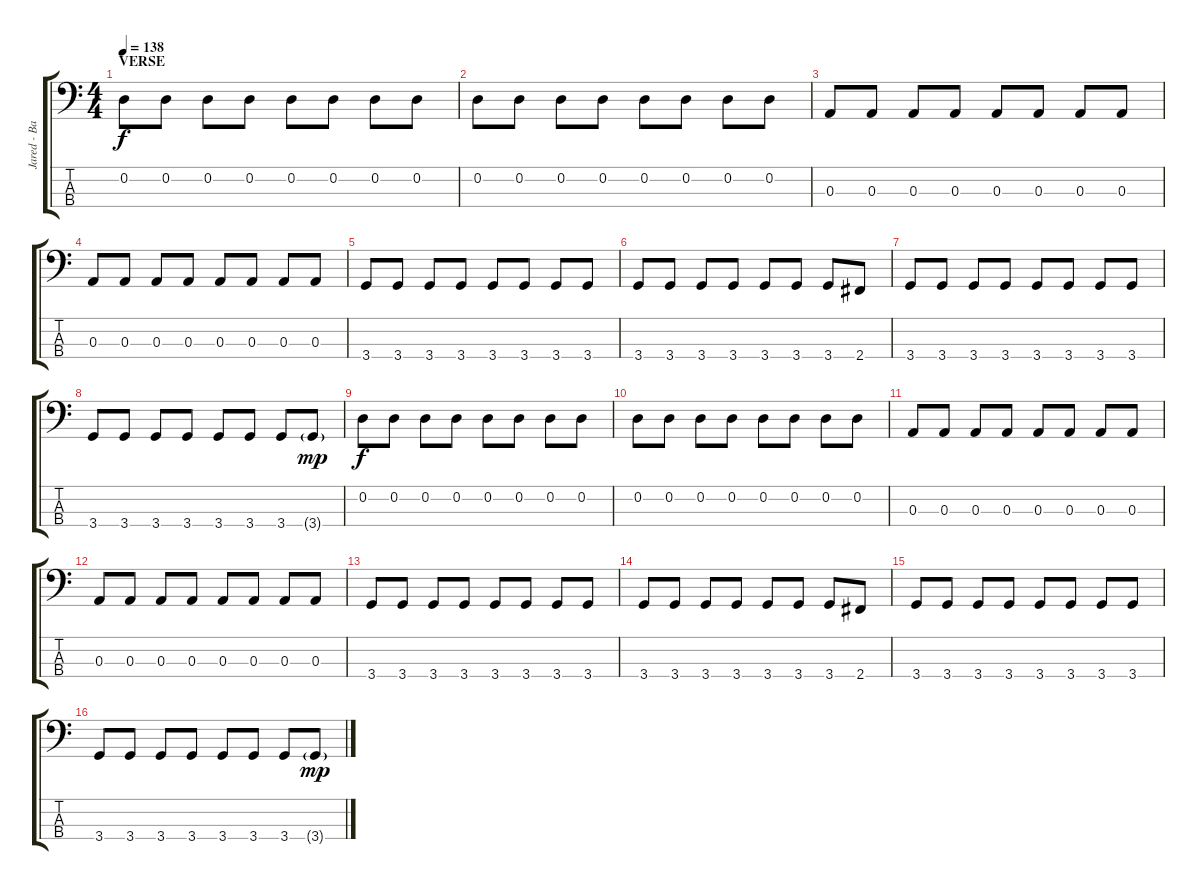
\track ("Jared - Bass" "Jared - Ba") {instrument electricbassfinger}
\staff {score tabs}
\tuning (G2 D2 A1 E1) {hide}
\ts (4 4)
\section ("" "VERSE")
\tempo 138
\clef f4
\ks c
0.2.8{dy f} 0.2.8 0.2.8 0.2.8 0.2.8 0.2.8 0.2.8 0.2.8 |
0.2.8 0.2.8 0.2.8 0.2.8 0.2.8 0.2.8 0.2.8 0.2.8 |
0.3.8 0.3.8 0.3.8 0.3.8 0.3.8 0.3.8 0.3.8 0.3.8 |
0.3.8 0.3.8 0.3.8 0.3.8 0.3.8 0.3.8 0.3.8 0.3.8 |
3.4.8 3.4.8 3.4.8 3.4.8 3.4.8 3.4.8 3.4.8 3.4.8 |
3.4.8 3.4.8 3.4.8 3.4.8 3.4.8 3.4.8 3.4.8 2.4.8 |
3.4.8 3.4.8 3.4.8 3.4.8 3.4.8 3.4.8 3.4.8 3.4.8 |
3.4.8 3.4.8 3.4.8 3.4.8 3.4.8 3.4.8 3.4.8 3.4{g}.8{dy mp} |
0.2.8{dy f} 0.2.8 0.2.8 0.2.8 0.2.8 0.2.8 0.2.8 0.2.8 |
0.2.8 0.2.8 0.2.8 0.2.8 0.2.8 0.2.8 0.2.8 0.2.8 |
0.3.8 0.3.8 0.3.8 0.3.8 0.3.8 0.3.8 0.3.8 0.3.8 |
0.3.8 0.3.8 0.3.8 0.3.8 0.3.8 0.3.8 0.3.8 0.3.8 |
3.4.8 3.4.8 3.4.8 3.4.8 3.4.8 3.4.8 3.4.8 3.4.8 |
3.4.8 3.4.8 3.4.8 3.4.8 3.4.8 3.4.8 3.4.8 2.4.8 |
3.4.8 3.4.8 3.4.8 3.4.8 3.4.8 3.4.8 3.4.8 3.4.8 |
3.4.8 3.4.8 3.4.8 3.4.8 3.4.8 3.4.8 3.4.8 3.4{g}.8{dy mp}
